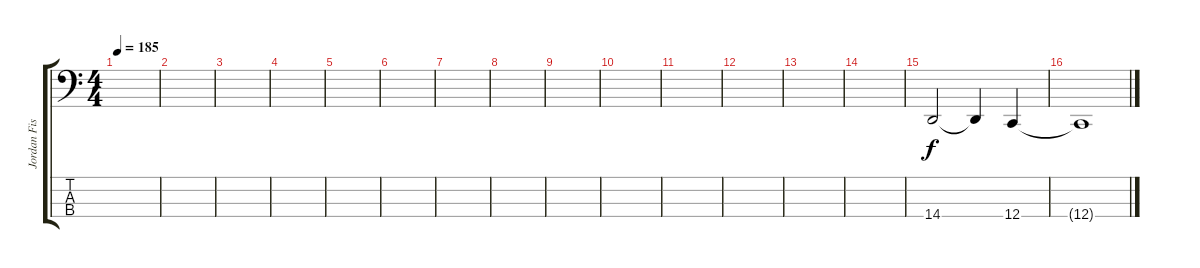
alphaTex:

\track ("Jordan Fish" "Jordan Fis") {instrument stringensemble1}
\staff {score tabs}
\tuning (Eb2 Bb1 F1 C1) {hide}
\ts (4 4)
\tempo 185
\clef f4
\ks c
|
|
|
|
|
|
|
|
|
|
|
|
|
|
14.4.2 14.4{t}.4 12.4.4 |
12.4{t}.1
